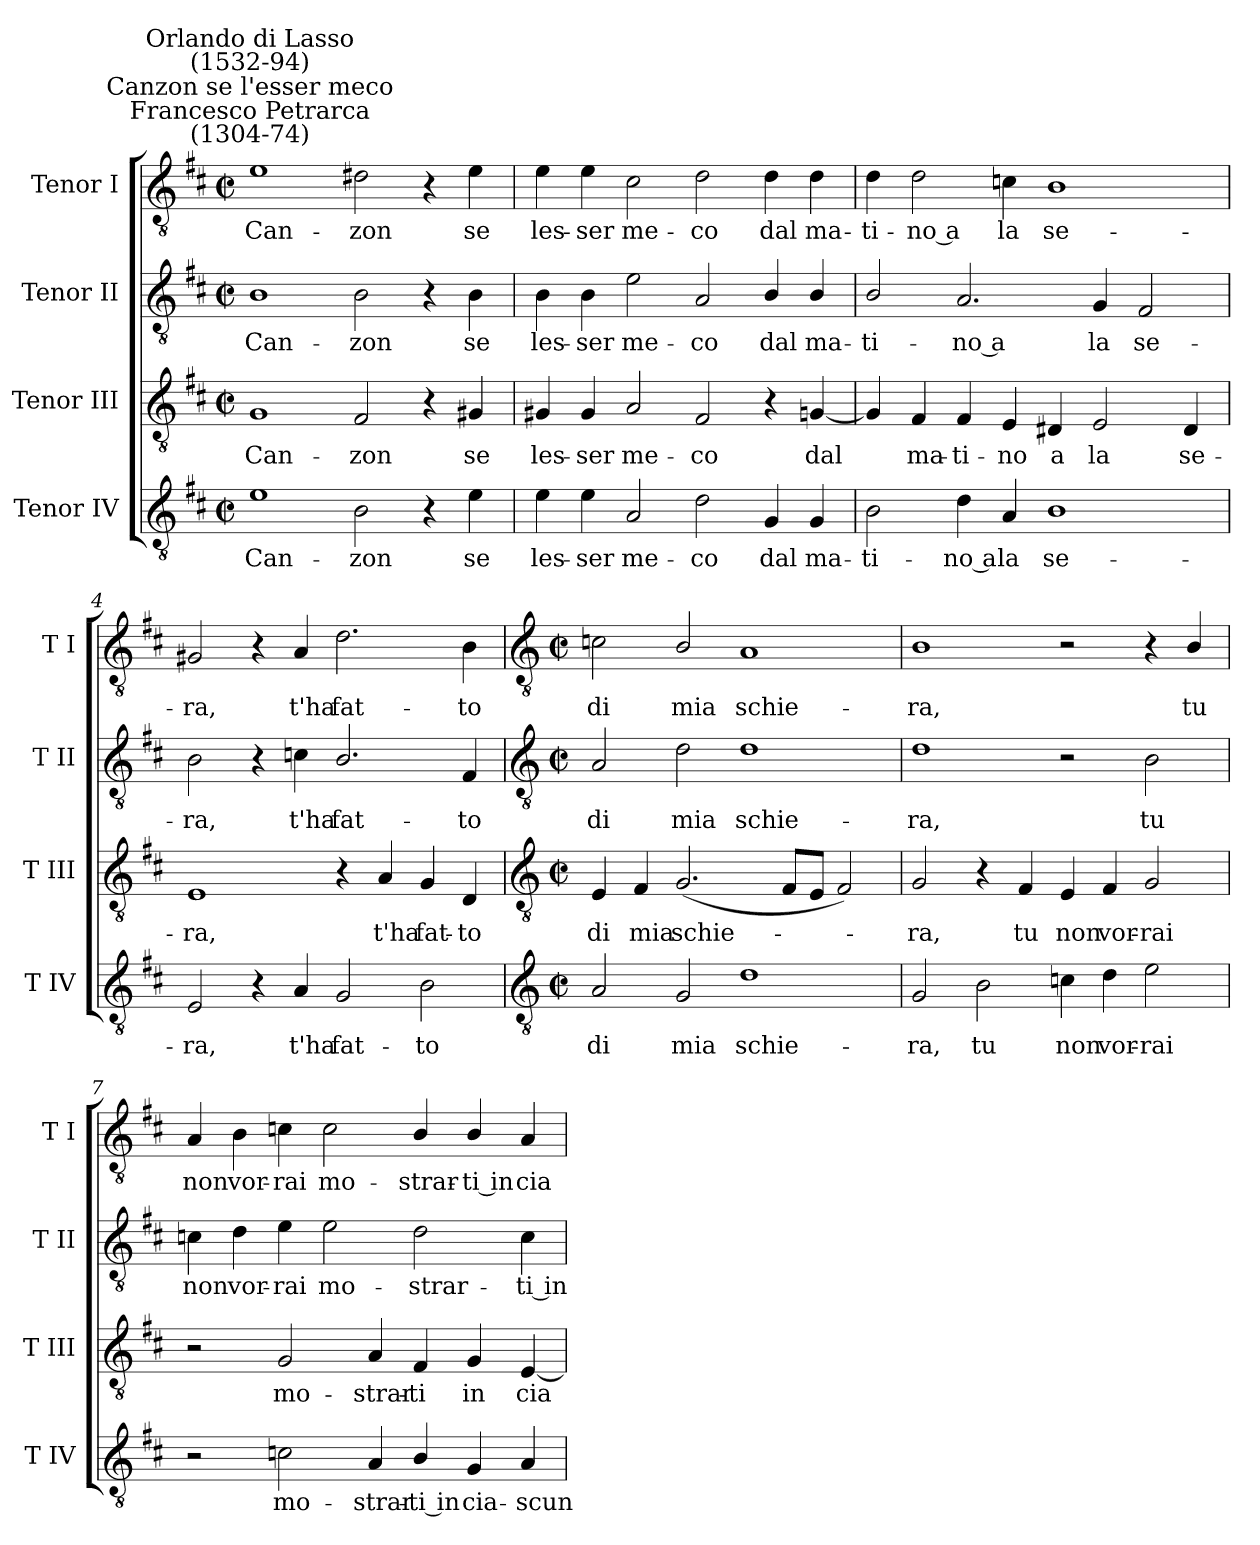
**kern	**text	**kern	**text	**kern	**text	**kern	**text
*part4	*part4	*part3	*part3	*part2	*part2	*part1	*part1
*staff4	*staff4	*staff3	*staff3	*staff2	*staff2	*staff1	*staff1
*I"Tenor IV	*	*I"Tenor III	*	*I"Tenor II	*	*I"Tenor I	*
*I'T IV	*	*I'T III	*	*I'T II	*	*I'T I	*
*clefGv2	*	*clefGv2	*	*clefGv2	*	*clefGv2	*
*k[f#c#]	*	*k[f#c#]	*	*k[f#c#]	*	*k[f#c#]	*
*D:	*	*D:	*	*D:	*	*D:	*
*M4/2	*	*M4/2	*	*M4/2	*	*M4/2	*
*met(c|)	*	*met(c|)	*	*met(c|)	*	*met(c|)	*
=1	=1	=1	=1	=1	=1	=1	=1
!	!	!	!	!	!	!LO:TX:a:cj:t=Francesco Petrarca\n(1304-74)	!
!	!	!	!	!	!	!LO:TX:a:cj:t=Canzon se l'esser meco	!
!	!	!	!	!	!	!LO:TX:a:cj:t=Orlando di Lasso\n(1532-94)	!
!	!LO:LY:b	!	!LO:LY:b	!	!LO:LY:b	!	!LO:LY:b
1e	Can-	1G	Can-	1B	Can-	1e	Can-
!	!LO:LY:b	!	!LO:LY:b	!	!LO:LY:b	!	!LO:LY:b
2B	-zon	2F#	-zon	2B	-zon	2d#X	-zon
4r	.	4r	.	4r	.	4r	.
!	!LO:LY:b	!	!LO:LY:b	!	!LO:LY:b	!	!LO:LY:b
4e	se	4G#X	se	4B	se	4e	se
=2	=2	=2	=2	=2	=2	=2	=2
!	!LO:LY:b	!	!LO:LY:b	!	!LO:LY:b	!	!LO:LY:b
4e	les-	4G#X	les-	4B	les-	4e	les-
!	!LO:LY:b	!	!LO:LY:b	!	!LO:LY:b	!	!LO:LY:b
4e	-ser	4G#	-ser	4B	-ser	4e	-ser
!	!LO:LY:b	!	!LO:LY:b	!	!LO:LY:b	!	!LO:LY:b
2A	me-	2A	me-	2e	me-	2c#	me-
!	!LO:LY:b	!	!LO:LY:b	!	!LO:LY:b	!	!LO:LY:b
2d	-co	2F#	-co	2A	-co	2d	-co
!	!LO:LY:b	!	!	!	!LO:LY:b	!	!LO:LY:b
4G	dal	4r	.	4B/	dal	4d	dal
!	!LO:LY:b	!	!LO:LY:b	!	!LO:LY:b	!	!LO:LY:b
4G	ma-	[4Gn	dal	4B/	ma-	4d	ma-
=3	=3	=3	=3	=3	=3	=3	=3
!	!LO:LY:b	!	!	!	!LO:LY:b	!	!LO:LY:b
2B	-ti-	4G]	.	2B/	-ti-	4d	-ti-
!	!	!	!LO:LY:b	!	!	!	!LO:LY:b
.	.	4F#	ma-	.	.	2d	-no a
!	!LO:LY:b	!	!LO:LY:b	!	!LO:LY:b	!	!
4d	-no a	4F#	-ti-	2.A	-no a	.	.
!	!LO:LY:b	!	!LO:LY:b	!	!	!	!LO:LY:b
4A	la	4E	-no	.	.	4cn	la
!	!LO:LY:b	!	!LO:LY:b	!	!	!	!LO:LY:b
1B	se-	4D#X	a	.	.	1B	se-
!	!	!	!LO:LY:b	!	!LO:LY:b	!	!
.	.	2E	la	4G	la	.	.
!	!	!	!	!	!LO:LY:b	!	!
.	.	.	.	2F#	se-	.	.
!	!	!	!LO:LY:b	!	!	!	!
.	.	4D#	se-	.	.	.	.
=4	=4	=4	=4	=4	=4	=4	=4
!	!LO:LY:b	!	!LO:LY:b	!	!LO:LY:b	!	!LO:LY:b
2E	-ra,	1E	-ra,	2B	-ra,	2G#X	-ra,
4r	.	.	.	4r	.	4r	.
!	!LO:LY:b	!	!	!	!LO:LY:b	!	!LO:LY:b
4A	t'ha	.	.	4cn	t'ha	4A	t'ha
!	!LO:LY:b	!	!	!	!LO:LY:b	!	!LO:LY:b
2G	fat-	4r	.	2.B/	fat-	2.d	fat-
!	!	!	!LO:LY:b	!	!	!	!
.	.	4A	t'ha	.	.	.	.
!	!LO:LY:b	!	!LO:LY:b	!	!	!	!
2B	-to	4G	fat-	.	.	.	.
!	!	!	!LO:LY:b	!	!LO:LY:b	!	!LO:LY:b
.	.	4D	-to	4F#	-to	4B	-to
!!LO:LB:g=z
=5	=5	=5	=5	=5	=5	=5	=5
*clefGv2	*	*clefGv2	*	*clefGv2	*	*clefGv2	*
*M4/2	*	*M4/2	*	*M4/2	*	*M4/2	*
*met(c|)	*	*met(c|)	*	*met(c|)	*	*met(c|)	*
!	!LO:LY:b	!	!LO:LY:b	!	!LO:LY:b	!	!LO:LY:b
2A	di	4E	di	2A	di	2cn	di
!	!	!	!LO:LY:b	!	!	!	!
.	.	4F#	mia	.	.	.	.
!	!LO:LY:b	!	!LO:LY:b	!	!LO:LY:b	!	!LO:LY:b
2G	mia	(<2.G	schie-	2d	mia	2B/	mia
!	!LO:LY:b	!	!	!	!LO:LY:b	!	!LO:LY:b
1d	schie-	.	.	1d	schie-	1A	schie-
.	.	8F#L	.	.	.	.	.
.	.	8EJ	.	.	.	.	.
.	.	2F#)	.	.	.	.	.
=6	=6	=6	=6	=6	=6	=6	=6
!	!LO:LY:b	!	!LO:LY:b	!	!LO:LY:b	!	!LO:LY:b
2G	-ra,	2G	ra,	1d	-ra,	1B	-ra,
!	!LO:LY:b	!	!	!	!	!	!
2B	tu	4r	.	.	.	.	.
!	!	!	!LO:LY:b	!	!	!	!
.	.	4F#	tu	.	.	.	.
!	!LO:LY:b	!	!LO:LY:b	!	!	!	!
4cn	non	4E	non	2r	.	2r	.
!	!LO:LY:b	!	!LO:LY:b	!	!	!	!
4d	vor-	4F#	vor-	.	.	.	.
!	!LO:LY:b	!	!LO:LY:b	!	!LO:LY:b	!	!
2e	-rai	2G	-rai	2B	tu	4r	.
!	!	!	!	!	!	!	!LO:LY:b
.	.	.	.	.	.	4B/	tu
=7	=7	=7	=7	=7	=7	=7	=7
!	!	!	!	!	!LO:LY:b	!	!LO:LY:b
2r	.	2r	.	4cn	non	4A	non
!	!	!	!	!	!LO:LY:b	!	!LO:LY:b
.	.	.	.	4d	vor-	4B	vor-
!	!LO:LY:b	!	!LO:LY:b	!	!LO:LY:b	!	!LO:LY:b
2cn	mo-	2G	mo-	4e	-rai	4cn	-rai
!	!	!	!	!	!LO:LY:b	!	!LO:LY:b
.	.	.	.	2e	mo-	2c	mo-
!	!LO:LY:b	!	!LO:LY:b	!	!	!	!
4A	-strar-	4A	-strar-	.	.	.	.
!	!LO:LY:b	!	!LO:LY:b	!	!LO:LY:b	!	!LO:LY:b
4B/	-ti in	4F#	-ti	2d	-strar-	4B/	-strar-
!	!LO:LY:b	!	!LO:LY:b	!	!	!	!LO:LY:b
4G	cia-	4G	in	.	.	4B/	-ti in
!	!LO:LY:b	!	!LO:LY:b	!	!LO:LY:b	!	!LO:LY:b
4A	-scun	[4E	cia-	4c	-ti in	4A	cia-
=	=	=	=	=	=	=	=
*-	*-	*-	*-	*-	*-	*-	*-
